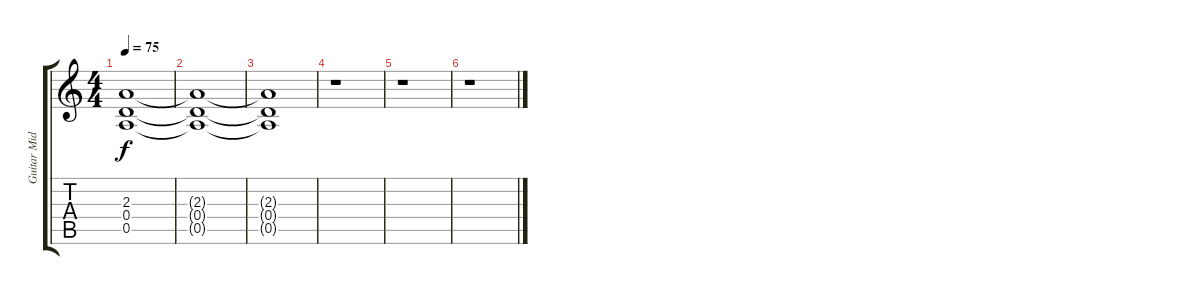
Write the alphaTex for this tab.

\track ("Guitar Mid" "Guitar Mid") {instrument distortionguitar}
\staff {score tabs}
\tuning (E4 B3 G3 D3 A2 E2) {hide}
\ts (4 4)
\tempo 75
\clef g2
\ks c
(2.3{t} 0.4{t} 0.5{t}).1{dy f} |
(2.3{t} 0.4{t} 0.5{t}).1 |
(2.3{t} 0.4{t} 0.5{t}).1 |
r.1 |
r.1 |
r.1
